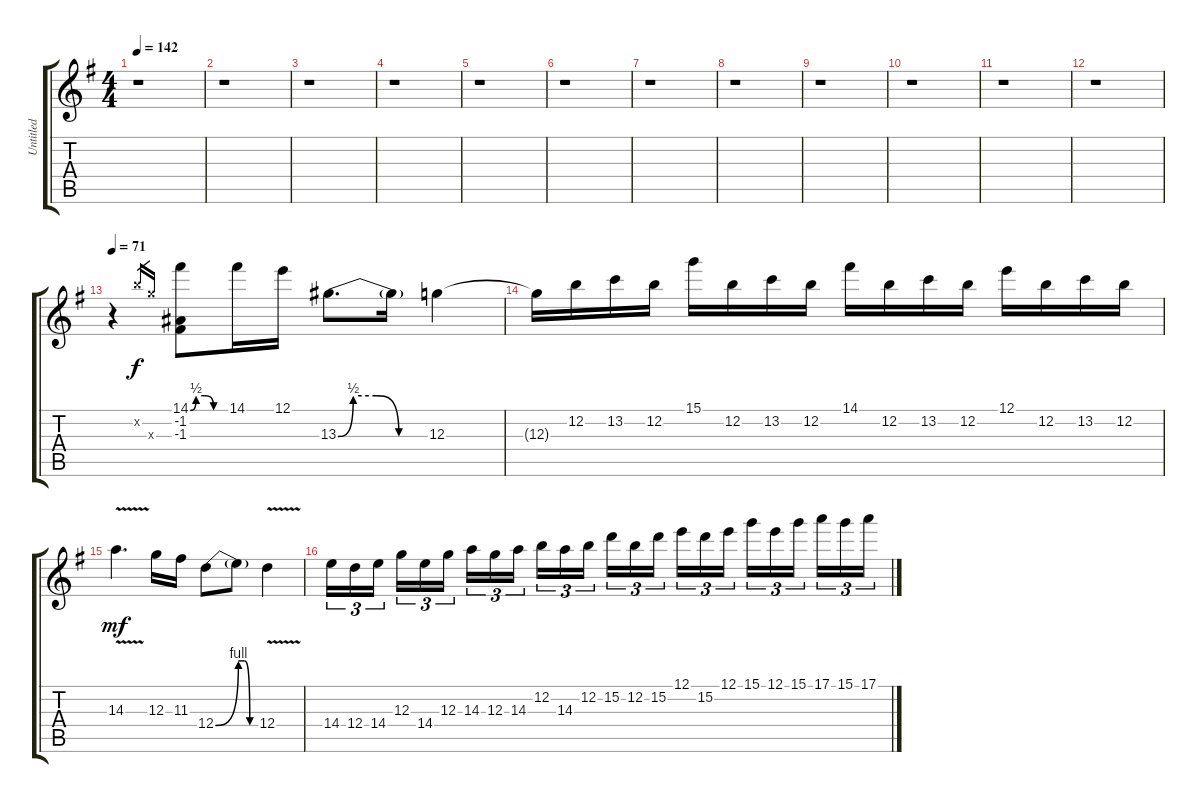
\track ("Untitled" "Untitled") {instrument distortionguitar}
\staff {score tabs}
\tuning (E4 B3 G3 D3 A2 E2) {hide}
\ts (4 4)
\tempo 142
\clef g2
\ks g
r.1{dy f} |
r.1 |
r.1 |
r.1 |
r.1 |
r.1 |
r.1 |
r.1 |
r.1 |
r.1 |
r.1 |
r.1 |
\tempo 71
r.4 12.2{x}.16{gr} 12.3{x}.16{gr} (14.1{be (custom 0 0 10 2 25 2 40 0 60 0)} -1.2 -1.3).8 14.1.16 12.1.16 13.3{be (custom 0 0 10 2 25 2 40 0 60 0)}.8{d} 13.3{t}.16 12.3.4 |
12.3{t}.16 12.2.16 13.2.16 12.2.16 15.1.16 12.2.16 13.2.16 12.2.16 14.1.16 12.2.16 13.2.16 12.2.16 12.1.16 12.2.16 13.2.16 12.2.16 |
14.3{v}.4{d dy mf} 12.3.16 11.3.16 12.4{be (bend 0 0 60 4)}.8 12.4{be (custom 0 4 20 4 40 0 60 0) t}.8 12.4{v}.4 |
14.4.16{tu (3 2)} 12.4.16{tu (3 2)} 14.4.16{tu (3 2) beam splitsecondary} 12.3.16{tu (3 2)} 14.4.16{tu (3 2)} 12.3.16{tu (3 2)} 14.3.16{tu (3 2)} 12.3.16{tu (3 2)} 14.3.16{tu (3 2) beam splitsecondary} 12.2.16{tu (3 2)} 14.3.16{tu (3 2)} 12.2.16{tu (3 2)} 15.2.16{tu (3 2)} 12.2.16{tu (3 2)} 15.2.16{tu (3 2) beam splitsecondary} 12.1.16{tu (3 2)} 15.2.16{tu (3 2)} 12.1.16{tu (3 2)} 15.1.16{tu (3 2)} 12.1.16{tu (3 2)} 15.1.16{tu (3 2) beam splitsecondary} 17.1.16{tu (3 2)} 15.1.16{tu (3 2)} 17.1.16{tu (3 2)}
